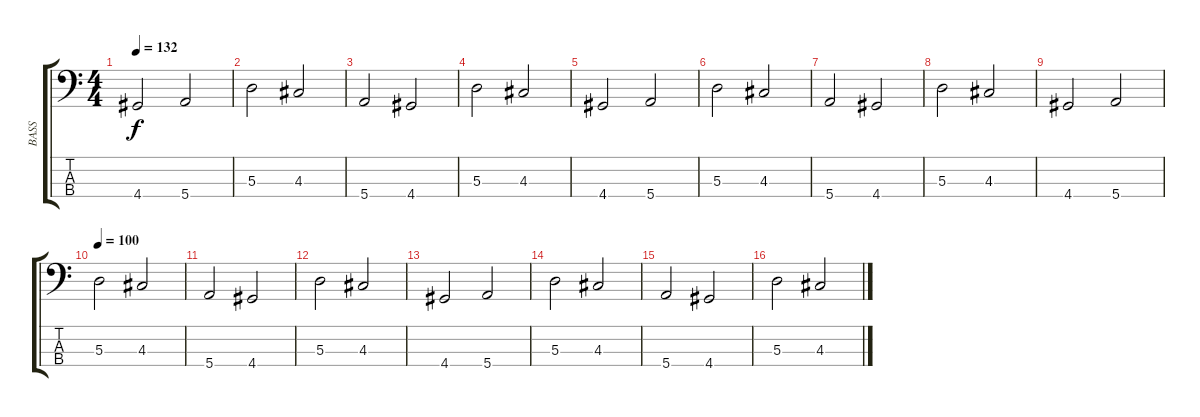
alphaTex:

\track ("BASS" "BASS") {instrument electricbassfinger}
\staff {score tabs}
\tuning (G2 D2 A1 E1) {hide}
\ts (4 4)
\tempo 132
\clef f4
\ks c
4.4.2{dy f} 5.4.2 |
5.3.2 4.3.2 |
5.4.2 4.4.2 |
5.3.2 4.3.2 |
4.4.2 5.4.2 |
5.3.2 4.3.2 |
5.4.2 4.4.2 |
5.3.2 4.3.2 |
4.4.2 5.4.2 |
\tempo 100
5.3.2 4.3.2 |
5.4.2 4.4.2 |
5.3.2 4.3.2 |
4.4.2 5.4.2 |
5.3.2 4.3.2 |
5.4.2 4.4.2 |
5.3.2 4.3.2
